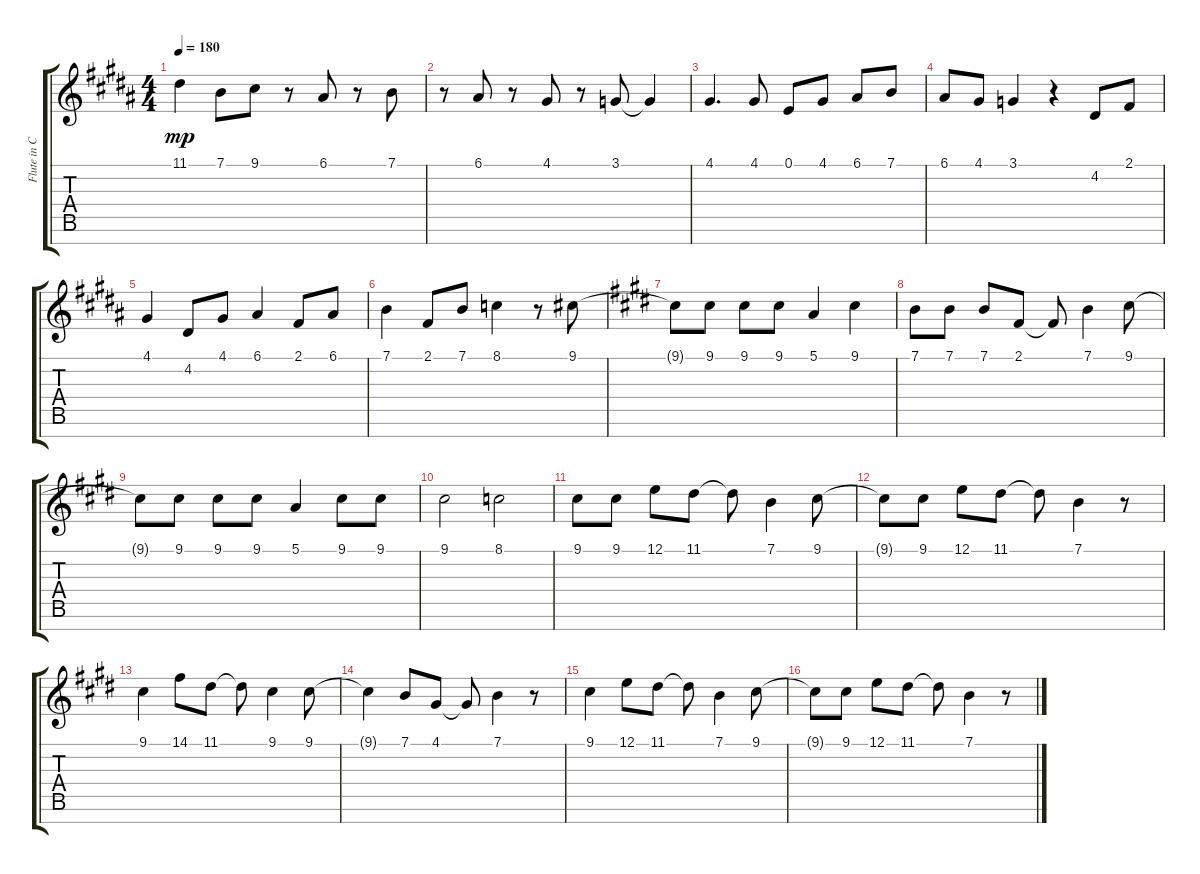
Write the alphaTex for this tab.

\track ("Flute in C" "Flute in C") {instrument flute}
\staff {score tabs}
\tuning (E4 B3 G3 D3 A2 E2 B1) {hide}
\ts (4 4)
\tempo 180
\clef g2
\ks b
11.1.4{dy mp} 7.1.8 9.1.8 r.8 6.1.8 r.8 7.1.8 |
r.8 6.1.8 r.8 4.1.8 r.8 3.1.8 3.1{t}.4 |
4.1.4{d} 4.1.8 0.1.8 4.1.8 6.1.8 7.1.8 |
6.1.8 4.1.8 3.1.4 r.4 4.2.8 2.1.8 |
4.1.4 4.2.8 4.1.8 6.1.4 2.1.8 6.1.8 |
7.1.4 2.1.8 7.1.8 8.1.4 r.8 9.1.8 |
\ks e
9.1{t}.8 9.1.8 9.1.8 9.1.8 5.1.4 9.1.4 |
7.1.8 7.1.8 7.1.8 2.1.8 2.1{t}.8 7.1.4 9.1.8 |
9.1{t}.8 9.1.8 9.1.8 9.1.8 5.1.4 9.1.8 9.1.8 |
9.1.2 8.1.2 |
9.1.8 9.1.8 12.1.8 11.1.8 11.1{t}.8 7.1.4 9.1.8 |
9.1{t}.8 9.1.8 12.1.8 11.1.8 11.1{t}.8 7.1.4 r.8 |
9.1.4 14.1.8 11.1.8 11.1{t}.8 9.1.4 9.1.8 |
9.1{t}.4 7.1.8 4.1.8 4.1{t}.8 7.1.4 r.8 |
9.1.4 12.1.8 11.1.8 11.1{t}.8 7.1.4 9.1.8 |
9.1{t}.8 9.1.8 12.1.8 11.1.8 11.1{t}.8 7.1.4 r.8
